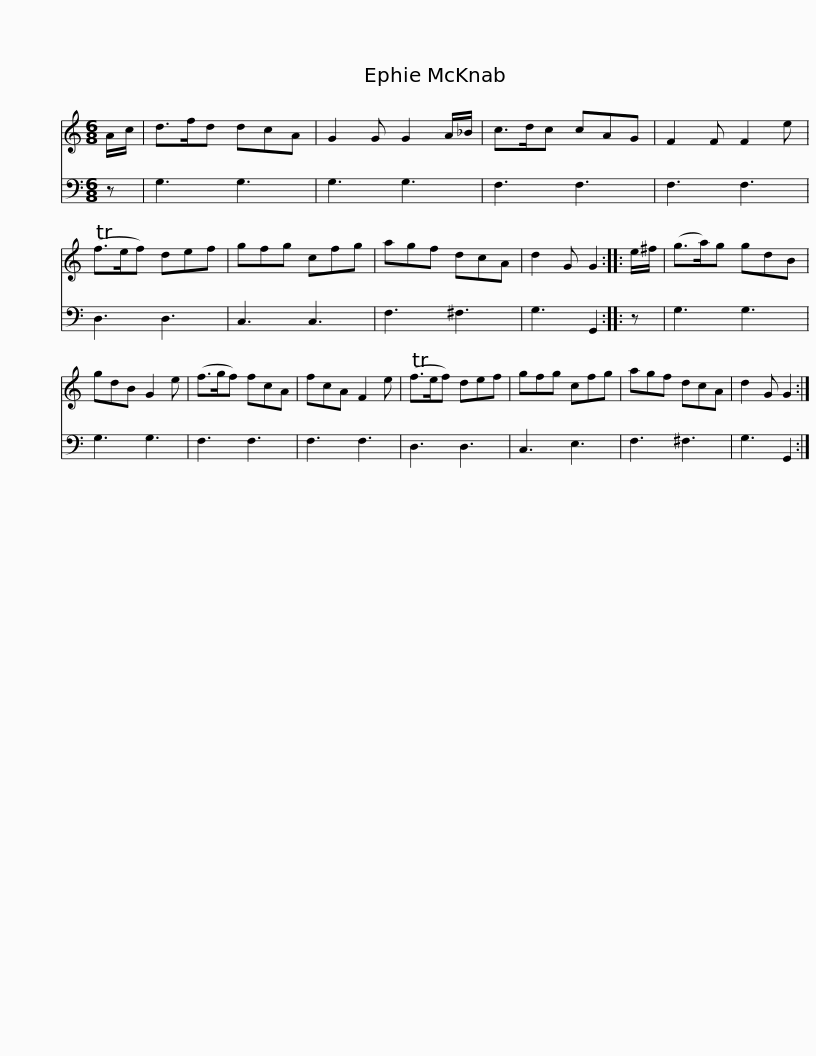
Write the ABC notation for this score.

X:1
%%score 1 2
L:1/8
M:6/8
I:linebreak $
K:C
V:1 treble
V:2 bass
V:1
 A/c/ | d>fd dcA | G2 G G2 A/_B/ | c>dc cAG | F2 F F2 e | %5
 (Tf>ef) def | gfg cfg | agf dcA |$ d2 G G2 :: e/^f/ | %10
 (g>a)g gdB | gdB G2 e | (f>gf) fcA | fcA F2 e | (Tf>ef) def | %15
 gfg cfg |$ agf dcA | d2 G G2 :| %18
V:2
 z | G,3 G,3 | G,3 G,3 | F,3 F,3 | F,3 F,3 | %5
 D,3 D,3 | C,3 C,3 | F,3 ^F,3 |$ G,3 G,,2 :: z | %10
 G,3 G,3 | G,3 G,3 | F,3 F,3 | F,3 F,3 | D,3 D,3 | %15
 C,3 E,3 |$ F,3 ^F,3 | G,3 G,,2 :| %18
